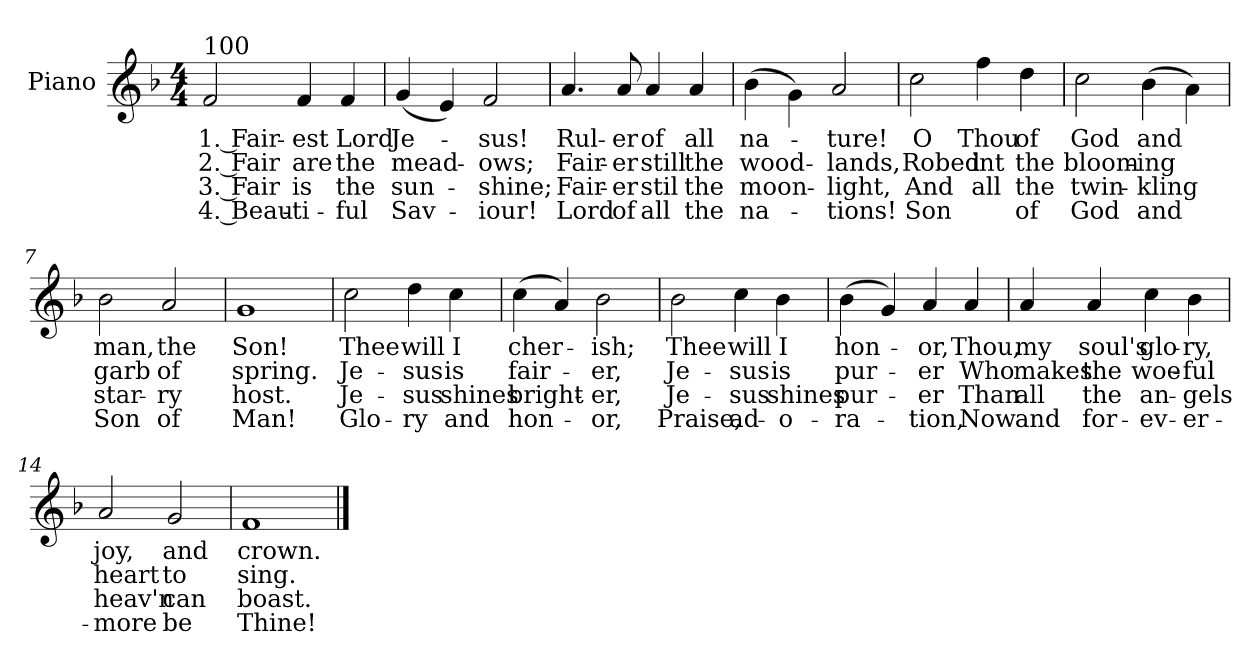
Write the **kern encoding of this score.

**kern	**text	**text	**text	**text
*part1	*part1	*part1	*part1	*part1
*staff1	*staff1	*staff1	*staff1	*staff1
*I"Piano	*	*	*	*
*I'Pno	*	*	*	*
*clefG2	*	*	*	*
*k[b-]	*	*	*	*
*F:	*	*	*	*
*M4/4	*	*	*	*
=1	=1	=1	=1	=1
!LO:TX:a:t=100	!	!	!	!
2f/	1. Fair-	2. Fair	3. Fair	4. Beau-
4f/	-est	are	is	-ti-
4f/	Lord	the	the	-ful
=2	=2	=2	=2	=2
(4g/	Je-	mead-	sun-	Sav-
4e/)	.	.	.	.
2f/	-sus!	-ows;	-shine;	-iour!
=3	=3	=3	=3	=3
4.a/	Rul-	Fair-	Fair-	Lord
8a/	-er	-er	-er	of
4a/	of	still	stil	all
4a/	all	the	the	the
=4	=4	=4	=4	=4
(4b-\	na-	wood-	moon-	na-
4g\)	.	.	.	.
2a/	-ture!	-lands,	-light,	-tions!
!!LO:LB:g=z
=5	=5	=5	=5	=5
2cc\	O	Robed	And	Son
4ff\	Thou	int	all	.
4dd\	of	the	the	of
=6	=6	=6	=6	=6
2cc\	God	bloom-	twin-	God
(4b-\	and	-ing	-kling	and
4a\)	.	.	.	.
=7	=7	=7	=7	=7
2b-\	man,	garb	star-	Son
2a/	the	of	-ry	of
=8	=8	=8	=8	=8
1g	Son!	spring.	host.	Man!
!!LO:LB:g=z
=9	=9	=9	=9	=9
2cc\	Thee	Je-	Je-	Glo-
4dd\	will	-sus	-sus	-ry
4cc\	I	is	shines	and
=10	=10	=10	=10	=10
(4cc\	cher-	fair-	bright-	hon-
4a/)	.	.	.	.
2b-\	-ish;	-er,	-er,	-or,
=11	=11	=11	=11	=11
2b-\	Thee	Je-	Je-	Praise,
4cc\	will	-sus	-sus	ad-
4b-\	I	is	shines	-o-
=12	=12	=12	=12	=12
(4b-\	hon-	pur-	pur-	-ra-
4g/)	.	.	.	.
4a/	-or,	-er	-er	-tion,
4a/	Thou,	Who	Than	Now
!!LO:LB:g=z
=13	=13	=13	=13	=13
4a/	my	makes	all	and
4a/	soul's	the	the	for-
4cc\	glo-	woe-	an-	-ev-
4b-\	-ry,	-ful	-gels	-er-
=14	=14	=14	=14	=14
2a/	joy,	heart	heav'n	-more
2g/	and	to	can	be
=15	=15	=15	=15	=15
1f	crown.	sing.	boast.	Thine!
==	==	==	==	==
*-	*-	*-	*-	*-
